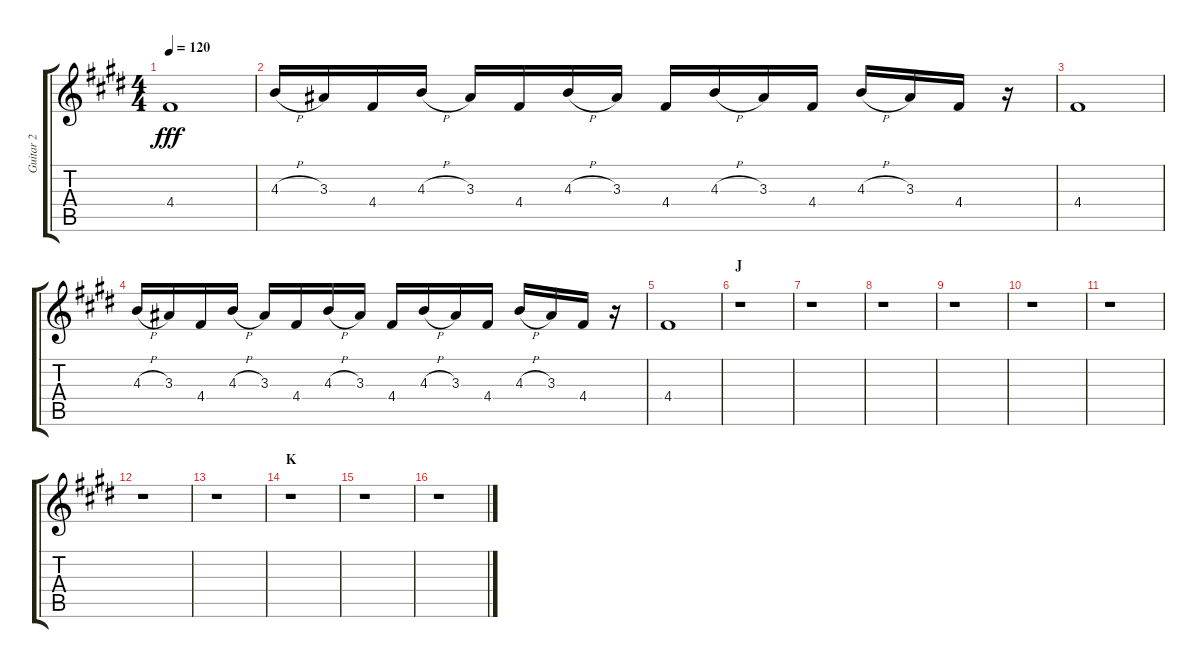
\track ("Guitar 2" "Guitar 2") {instrument distortionguitar}
\staff {score tabs}
\tuning (E4 B3 G3 D3 A2 E2) {hide}
\ts (4 4)
\tempo 120
\clef g2
\ks e
4.4.1{dy fff} |
4.3{h}.16 3.3.16 4.4.16 4.3{h}.16 3.3.16 4.4.16 4.3{h}.16 3.3.16 4.4.16 4.3{h}.16 3.3.16 4.4.16 4.3{h}.16 3.3.16 4.4.16 r.16 |
4.4.1 |
4.3{h}.16 3.3.16 4.4.16 4.3{h}.16 3.3.16 4.4.16 4.3{h}.16 3.3.16 4.4.16 4.3{h}.16 3.3.16 4.4.16 4.3{h}.16 3.3.16 4.4.16 r.16 |
4.4.1 |
\section ("" "J")
r.1 |
r.1 |
r.1 |
r.1 |
r.1 |
r.1 |
r.1 |
r.1 |
\section ("" "K")
r.1 |
r.1 |
r.1
